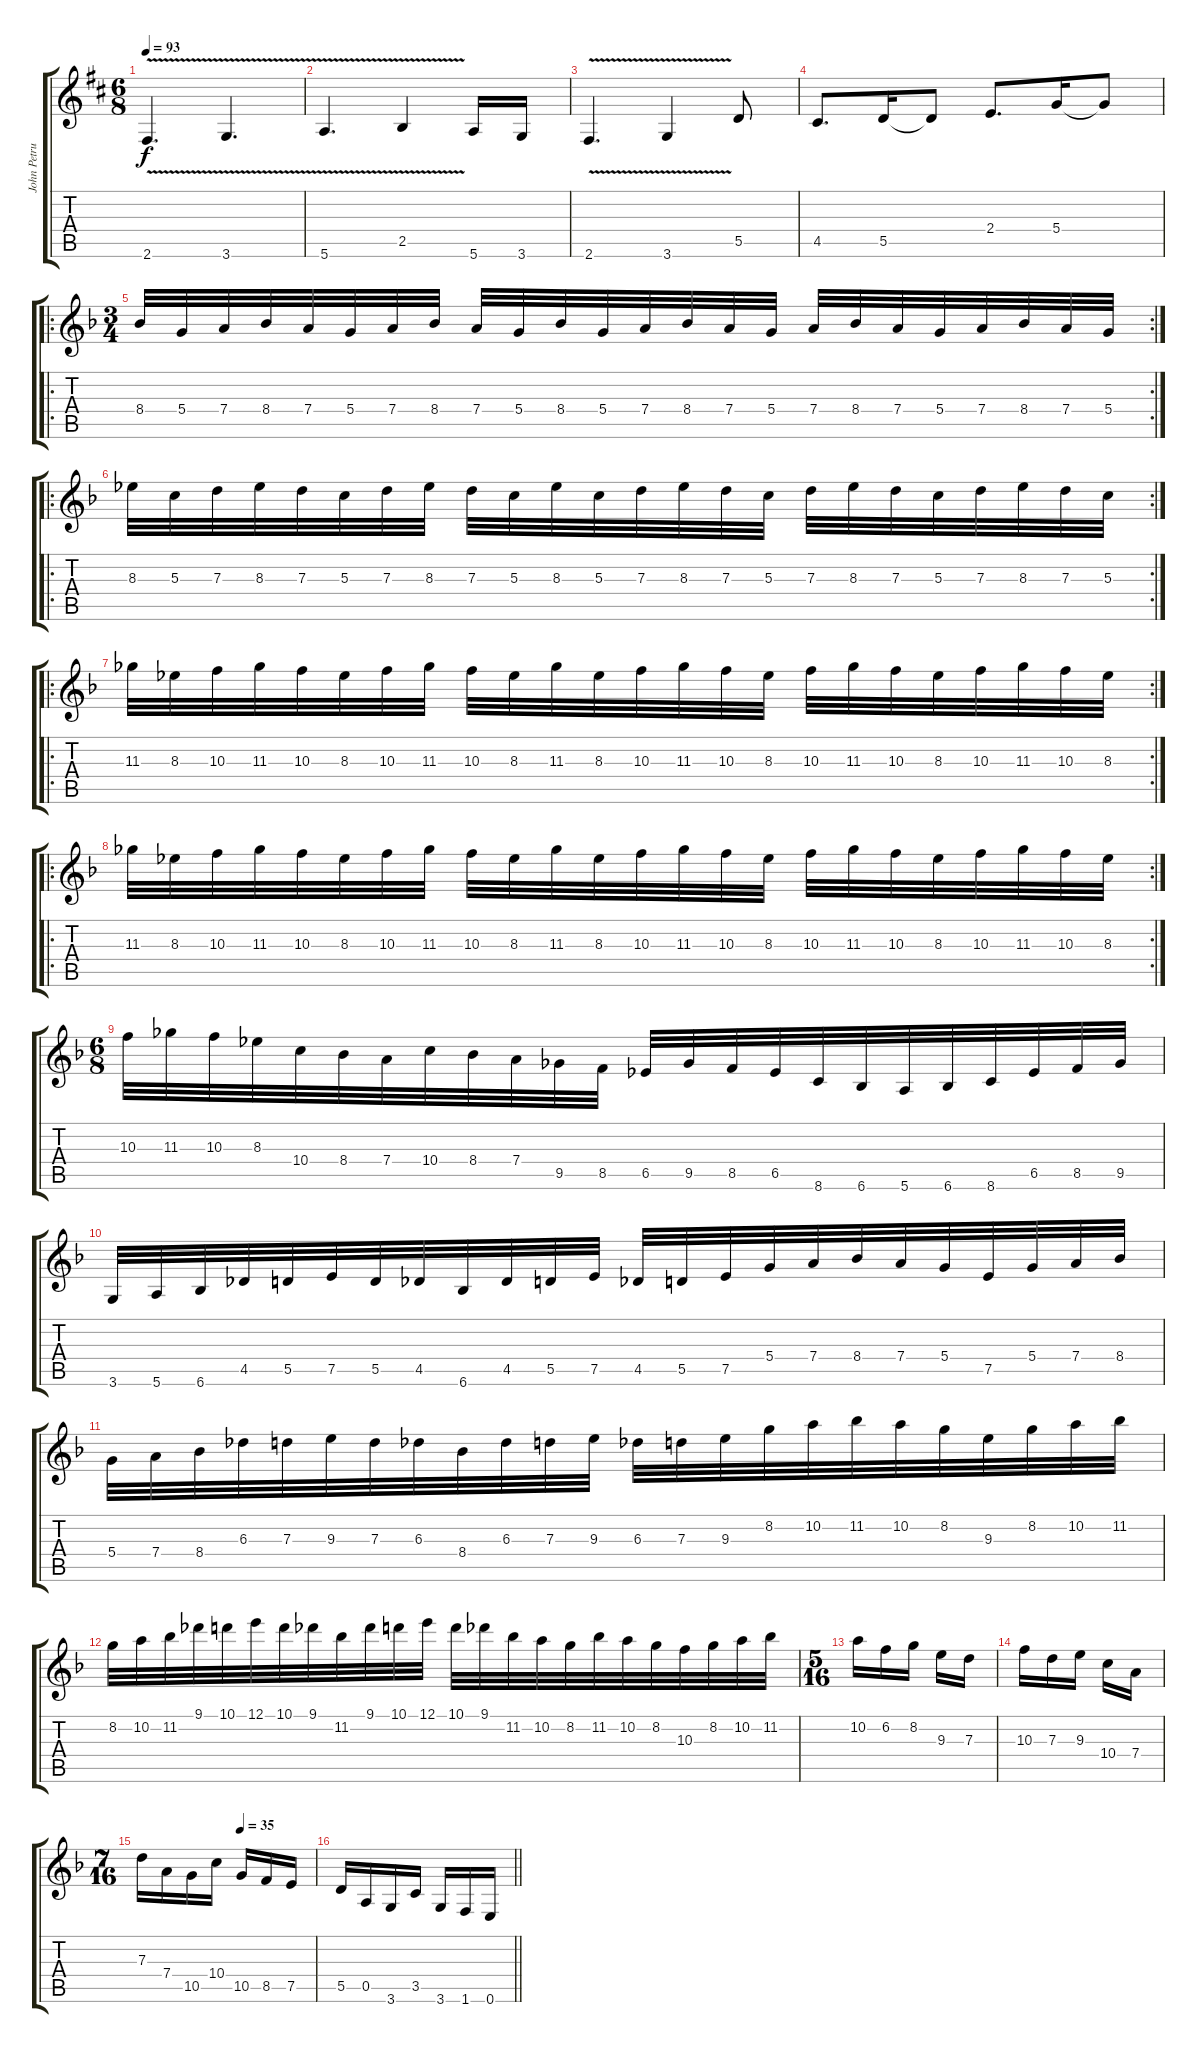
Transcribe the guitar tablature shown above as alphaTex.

\track ("John Petrucci - Guitar" "John Petru") {instrument distortionguitar}
\staff {score tabs}
\tuning (E4 B3 G3 D3 A2 E2) {hide}
\ts (6 8)
\tempo 93
\clef g2
\ks bminor
2.6{v}.4{d dy f} 3.6{v}.4{d} |
5.6{v}.4{d} 2.5{v}.4 5.6.16 3.6.16 |
2.6{v}.4{d} 3.6{v}.4 5.5.8 |
4.5.8{d} 5.5.16 5.5{t}.8 2.4.8{d} 5.4.16 5.4{t}.8 |
\ro
\rc 2
\ts (3 4)
\ks dminor
8.4.32 5.4.32 7.4.32 8.4.32 7.4.32 5.4.32 7.4.32 8.4.32 7.4.32 5.4.32 8.4.32 5.4.32 7.4.32 8.4.32 7.4.32 5.4.32 7.4.32 8.4.32 7.4.32 5.4.32 7.4.32 8.4.32 7.4.32 5.4.32 |
\ro
\rc 2
8.3.32 5.3.32 7.3.32 8.3.32 7.3.32 5.3.32 7.3.32 8.3.32 7.3.32 5.3.32 8.3.32 5.3.32 7.3.32 8.3.32 7.3.32 5.3.32 7.3.32 8.3.32 7.3.32 5.3.32 7.3.32 8.3.32 7.3.32 5.3.32 |
\ro
\rc 2
11.3.32 8.3.32 10.3.32 11.3.32 10.3.32 8.3.32 10.3.32 11.3.32 10.3.32 8.3.32 11.3.32 8.3.32 10.3.32 11.3.32 10.3.32 8.3.32 10.3.32 11.3.32 10.3.32 8.3.32 10.3.32 11.3.32 10.3.32 8.3.32 |
\ro
\rc 2
11.3.32 8.3.32 10.3.32 11.3.32 10.3.32 8.3.32 10.3.32 11.3.32 10.3.32 8.3.32 11.3.32 8.3.32 10.3.32 11.3.32 10.3.32 8.3.32 10.3.32 11.3.32 10.3.32 8.3.32 10.3.32 11.3.32 10.3.32 8.3.32 |
\ts (6 8)
10.3.32 11.3.32 10.3.32 8.3.32 10.4.32 8.4.32 7.4.32 10.4.32 8.4.32 7.4.32 9.5.32 8.5.32 6.5.32 9.5.32 8.5.32 6.5.32 8.6.32 6.6.32 5.6.32 6.6.32 8.6.32 6.5.32 8.5.32 9.5.32 |
3.6.32 5.6.32 6.6.32 4.5.32 5.5.32 7.5.32 5.5.32 4.5.32 6.6.32 4.5.32 5.5.32 7.5.32 4.5.32 5.5.32 7.5.32 5.4.32 7.4.32 8.4.32 7.4.32 5.4.32 7.5.32 5.4.32 7.4.32 8.4.32 |
5.4.32 7.4.32 8.4.32 6.3.32 7.3.32 9.3.32 7.3.32 6.3.32 8.4.32 6.3.32 7.3.32 9.3.32 6.3.32 7.3.32 9.3.32 8.2.32 10.2.32 11.2.32 10.2.32 8.2.32 9.3.32 8.2.32 10.2.32 11.2.32 |
8.2.32 10.2.32 11.2.32 9.1.32 10.1.32 12.1.32 10.1.32 9.1.32 11.2.32 9.1.32 10.1.32 12.1.32 10.1.32 9.1.32 11.2.32 10.2.32 8.2.32 11.2.32 10.2.32 8.2.32 10.3.32 8.2.32 10.2.32 11.2.32 |
\ts (5 16)
10.2.16 6.2.16 8.2.16 9.3.16 7.3.16 |
10.3.16 7.3.16 9.3.16 10.4.16 7.4.16 |
\ts (7 16)
\tempo (35 0.5714285714285714)
7.3.16 7.4.16 10.5.16 10.4.16 10.5.16 8.5.16 7.5.16 |
\barLineRight lightlight
5.5.16 0.5.16 3.6.16 3.5.16 3.6.16 1.6.16 0.6.16
